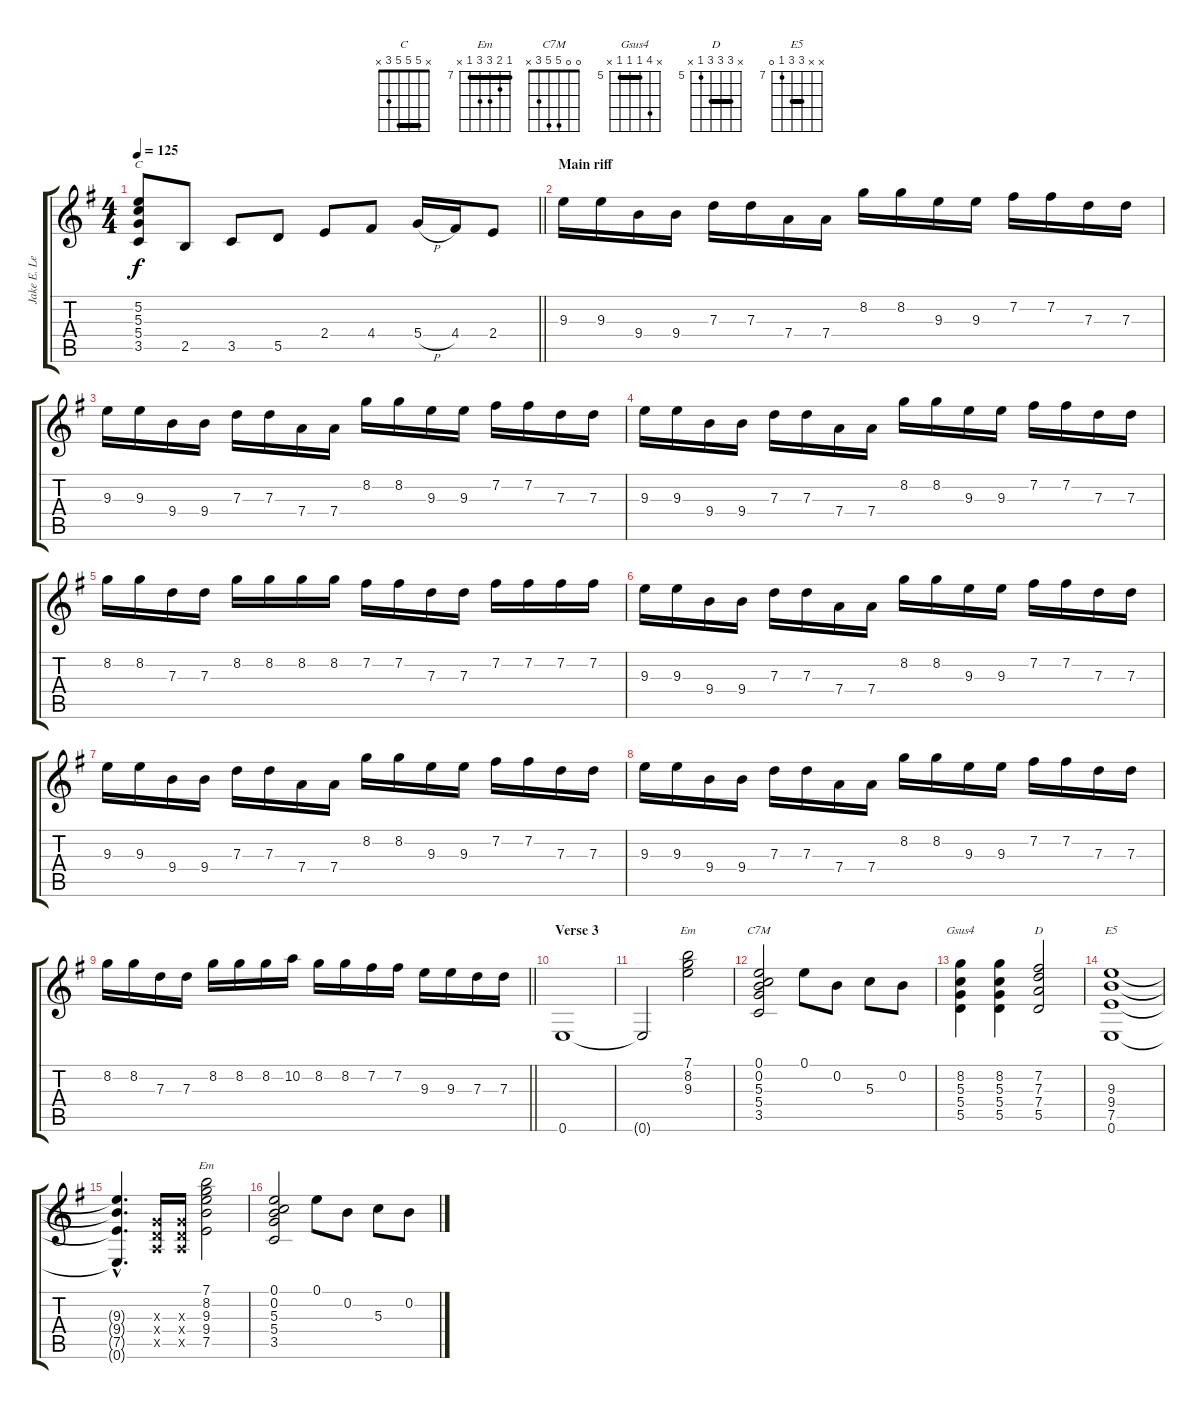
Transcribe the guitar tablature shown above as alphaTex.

\track ("Jake E. Lee " "Jake E. Le") {instrument overdrivenguitar}
\staff {score tabs}
\tuning (E4 B3 G3 D3 A2 E2) {hide}
\chord ("C" x 5 5 5 3 x) {barre 5}
\chord ("Em" 7 8 9 x x x) {firstfret 7}
\chord ("C7M" 0 0 5 5 3 x)
\chord ("Gsus4" x 8 5 5 5 x) {firstfret 5 barre 5}
\chord ("D" x 7 7 7 5 x) {firstfret 5 barre 7}
\chord ("E5" x x 9 9 7 0) {firstfret 7 barre 9}
\chord ("Em" 7 8 9 9 7 x) {firstfret 7 barre 7}
\ts (4 4)
\tempo 125
\clef g2
\barLineRight lightlight
\ks eminor
(5.2 5.3 5.4 3.5).8{ch "C" dy f} 2.5.8 3.5.8 5.5.8 2.4.8 4.4.8 5.4{h}.16 4.4.16 2.4.8 |
\section ("" "Main riff")
9.3.16 9.3.16 9.4.16 9.4.16 7.3.16 7.3.16 7.4.16 7.4.16 8.2.16 8.2.16 9.3.16 9.3.16 7.2.16 7.2.16 7.3.16 7.3.16 |
9.3.16 9.3.16 9.4.16 9.4.16 7.3.16 7.3.16 7.4.16 7.4.16 8.2.16 8.2.16 9.3.16 9.3.16 7.2.16 7.2.16 7.3.16 7.3.16 |
9.3.16 9.3.16 9.4.16 9.4.16 7.3.16 7.3.16 7.4.16 7.4.16 8.2.16 8.2.16 9.3.16 9.3.16 7.2.16 7.2.16 7.3.16 7.3.16 |
8.2.16 8.2.16 7.3.16 7.3.16 8.2.16 8.2.16 8.2.16 8.2.16 7.2.16 7.2.16 7.3.16 7.3.16 7.2.16 7.2.16 7.2.16 7.2.16 |
9.3.16 9.3.16 9.4.16 9.4.16 7.3.16 7.3.16 7.4.16 7.4.16 8.2.16 8.2.16 9.3.16 9.3.16 7.2.16 7.2.16 7.3.16 7.3.16 |
9.3.16 9.3.16 9.4.16 9.4.16 7.3.16 7.3.16 7.4.16 7.4.16 8.2.16 8.2.16 9.3.16 9.3.16 7.2.16 7.2.16 7.3.16 7.3.16 |
9.3.16 9.3.16 9.4.16 9.4.16 7.3.16 7.3.16 7.4.16 7.4.16 8.2.16 8.2.16 9.3.16 9.3.16 7.2.16 7.2.16 7.3.16 7.3.16 |
\barLineRight lightlight
8.2.16 8.2.16 7.3.16 7.3.16 8.2.16 8.2.16 8.2.16 10.2.16 8.2.16 8.2.16 7.2.16 7.2.16 9.3.16 9.3.16 7.3.16 7.3.16 |
\section ("" "Verse 3")
0.6.1 |
0.6{t}.2 (7.1 8.2 9.3).2{ch "Em"} |
(0.1 0.2 5.3 5.4 3.5).2{ch "C7M"} 0.1.8 0.2.8 5.3.8 0.2.8 |
(8.2 5.3 5.4 5.5).4{ch "Gsus4"} (8.2 5.3 5.4 5.5).4 (7.2 7.3 7.4 5.5).2{ch "D"} |
(9.3 9.4 7.5 0.6).1{ch "E5"} |
(9.3{hac t} 9.4{hac t} 7.5{hac t} 0.6{hac t}).4{d} (0.3{x} 0.4{x} 0.5{x}).16 (0.3{x} 0.4{x} 0.5{x}).16 (7.1 8.2 9.3 9.4 7.5).2{ch "Em"} |
(0.1 0.2 5.3 5.4 3.5).2 0.1.8 0.2.8 5.3.8 0.2.8
